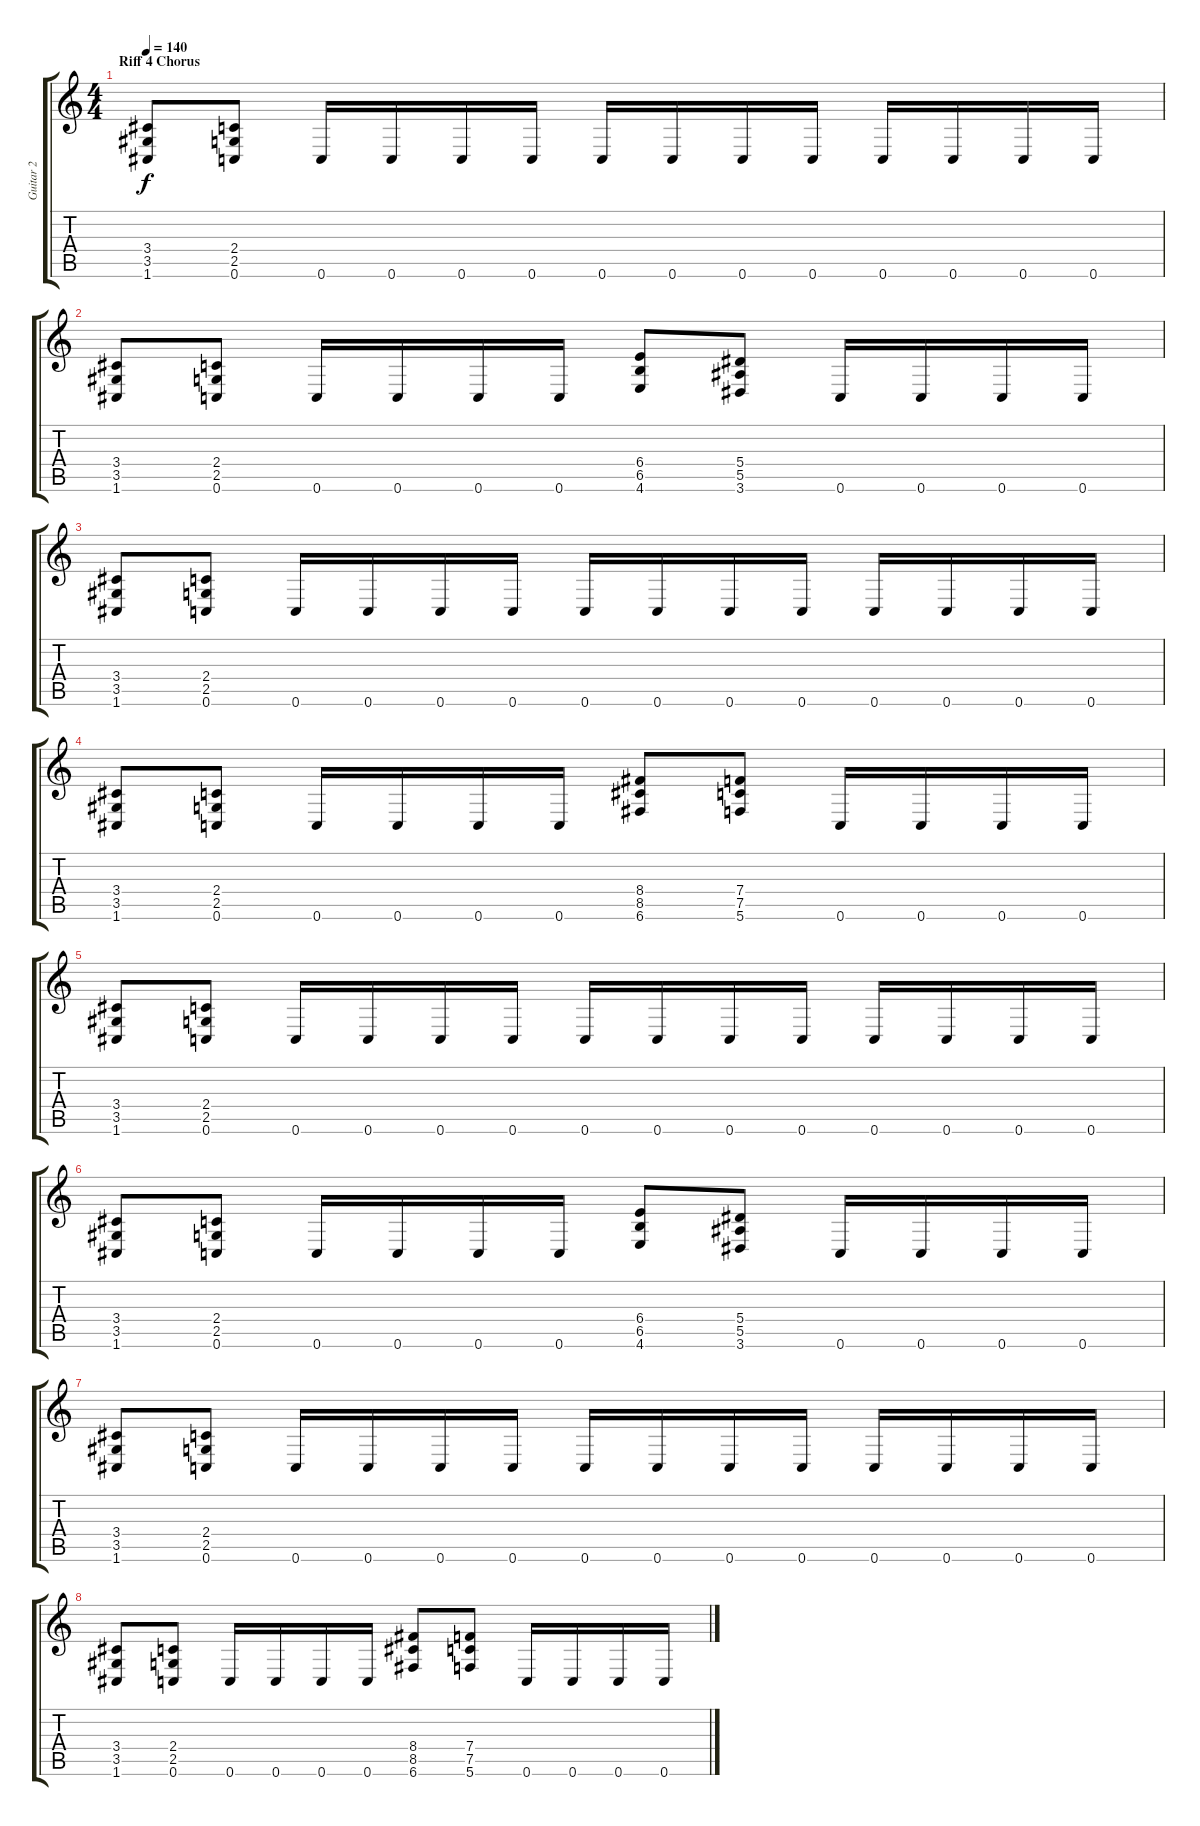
\track ("Guitar 2" "Guitar 2") {instrument distortionguitar}
\staff {score tabs}
\tuning (C4 G3 Eb3 Bb2 F2 C2) {hide}
\ts (4 4)
\section ("" "Riff 4 Chorus")
\tempo 140
\clef g2
\ks c
(3.4 3.5 1.6).8{dy f} (2.4 2.5 0.6).8 0.6.16 0.6.16 0.6.16 0.6.16 0.6.16 0.6.16 0.6.16 0.6.16 0.6.16 0.6.16 0.6.16 0.6.16 |
(3.4 3.5 1.6).8 (2.4 2.5 0.6).8 0.6.16 0.6.16 0.6.16 0.6.16 (6.4 6.5 4.6).8 (5.4 5.5 3.6).8 0.6.16 0.6.16 0.6.16 0.6.16 |
(3.4 3.5 1.6).8 (2.4 2.5 0.6).8 0.6.16 0.6.16 0.6.16 0.6.16 0.6.16 0.6.16 0.6.16 0.6.16 0.6.16 0.6.16 0.6.16 0.6.16 |
(3.4 3.5 1.6).8 (2.4 2.5 0.6).8 0.6.16 0.6.16 0.6.16 0.6.16 (8.4 8.5 6.6).8 (7.4 7.5 5.6).8 0.6.16 0.6.16 0.6.16 0.6.16 |
(3.4 3.5 1.6).8 (2.4 2.5 0.6).8 0.6.16 0.6.16 0.6.16 0.6.16 0.6.16 0.6.16 0.6.16 0.6.16 0.6.16 0.6.16 0.6.16 0.6.16 |
(3.4 3.5 1.6).8 (2.4 2.5 0.6).8 0.6.16 0.6.16 0.6.16 0.6.16 (6.4 6.5 4.6).8 (5.4 5.5 3.6).8 0.6.16 0.6.16 0.6.16 0.6.16 |
(3.4 3.5 1.6).8 (2.4 2.5 0.6).8 0.6.16 0.6.16 0.6.16 0.6.16 0.6.16 0.6.16 0.6.16 0.6.16 0.6.16 0.6.16 0.6.16 0.6.16 |
(3.4 3.5 1.6).8 (2.4 2.5 0.6).8 0.6.16 0.6.16 0.6.16 0.6.16 (8.4 8.5 6.6).8 (7.4 7.5 5.6).8 0.6.16 0.6.16 0.6.16 0.6.16
